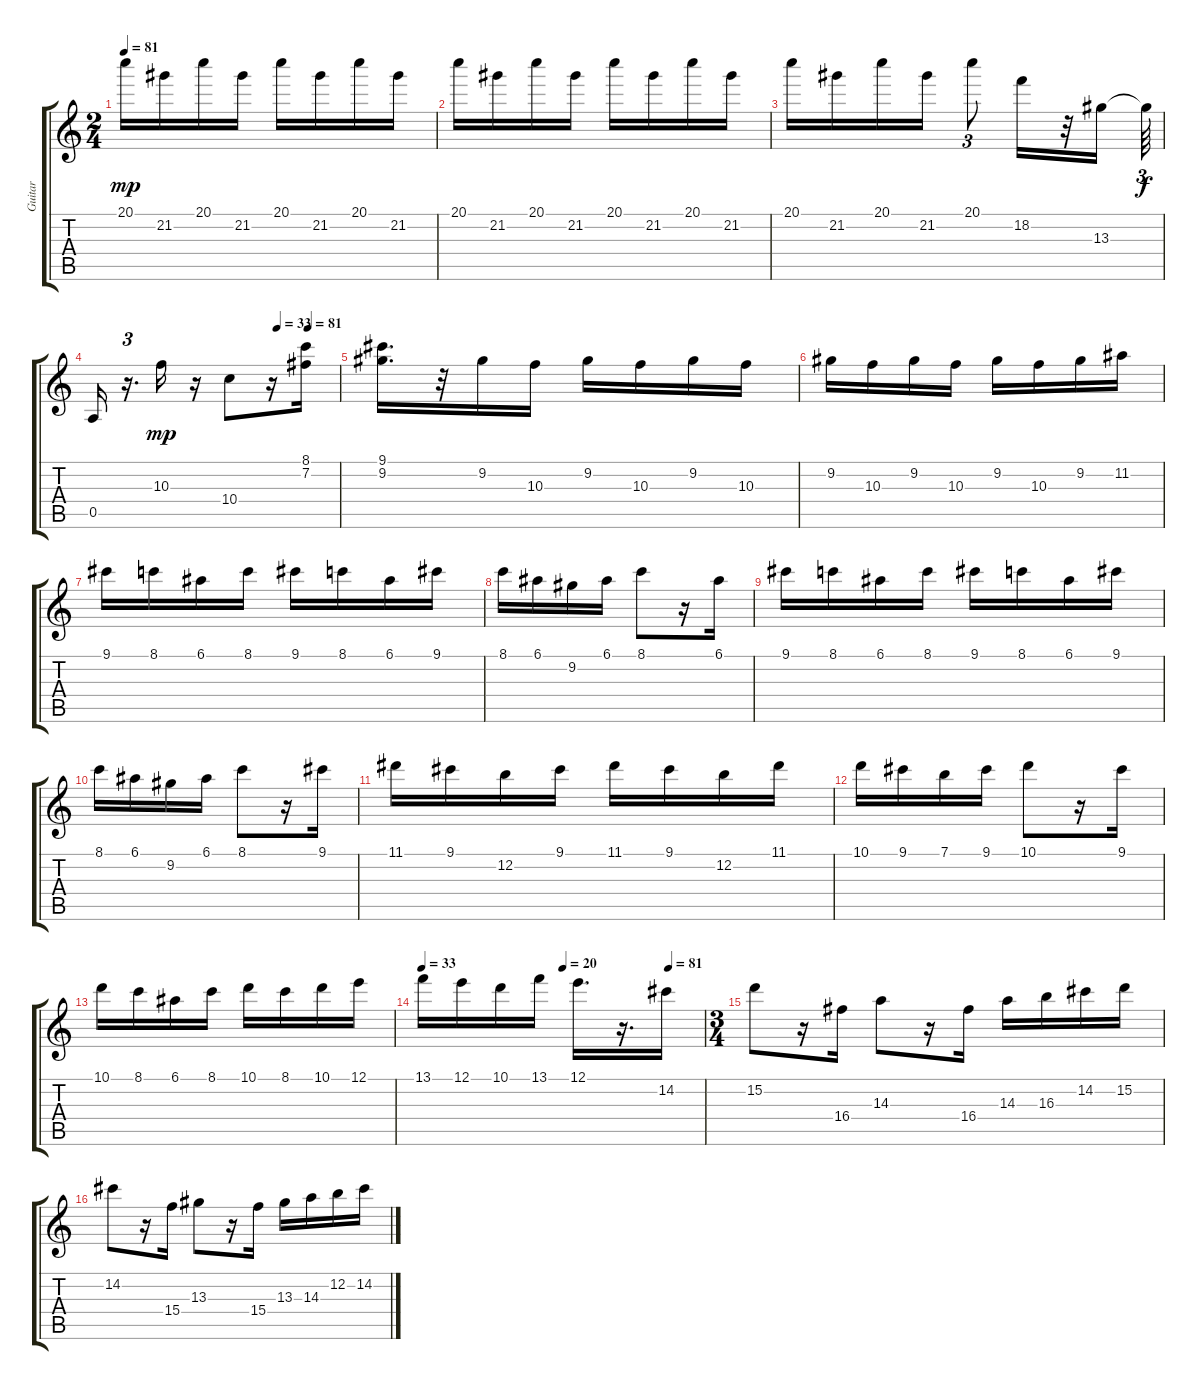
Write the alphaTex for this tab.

\track ("Guitar" "Guitar") {mute instrument distortionguitar}
\staff {score tabs}
\tuning (E4 B3 G3 D3 A2 E2) {hide}
\ts (2 4)
\tempo 81
\clef g2
\ks c
20.1.16{dy mp} 21.2.16 20.1.16 21.2.16 20.1.16 21.2.16 20.1.16 21.2.16 |
20.1.16 21.2.16 20.1.16 21.2.16 20.1.16 21.2.16 20.1.16 21.2.16 |
20.1.16 21.2.16 20.1.16 21.2.16 20.1.8{tu (3 2)} 18.2.16 r.32 13.3.16 13.3{t}.64{tu (3 2) dy f} |
\tempo (33 0.75)
\tempo (81 0.875)
0.5.16 r.16{d tu (3 2)} 10.3.16{dy mp} r.16 10.4.8 r.16 (8.1 7.2).16 |
(9.1 9.2).16{d} r.32 9.2.16 10.3.16 9.2.16 10.3.16 9.2.16 10.3.16 |
9.2.16 10.3.16 9.2.16 10.3.16 9.2.16 10.3.16 9.2.16 11.2.16 |
9.1.16 8.1.16 6.1.16 8.1.16 9.1.16 8.1.16 6.1.16 9.1.16 |
8.1.16 6.1.16 9.2.16 6.1.16 8.1.8 r.16 6.1.16 |
9.1.16 8.1.16 6.1.16 8.1.16 9.1.16 8.1.16 6.1.16 9.1.16 |
8.1.16 6.1.16 9.2.16 6.1.16 8.1.8 r.16 9.1.16 |
11.1.16 9.1.16 12.2.16 9.1.16 11.1.16 9.1.16 12.2.16 11.1.16 |
10.1.16 9.1.16 7.1.16 9.1.16 10.1.8 r.16 9.1.16 |
10.1.16 8.1.16 6.1.16 8.1.16 10.1.16 8.1.16 10.1.16 12.1.16 |
\tempo 33
\tempo (20 0.5)
\tempo (81 0.875)
13.1.16 12.1.16 10.1.16 13.1.16 12.1.16{d} r.16{d} 14.2.16 |
\ts (3 4)
15.2.8 r.16 16.4.16 14.3.8 r.16 16.4.16 14.3.16 16.3.16 14.2.16 15.2.16 |
14.2.8 r.16 15.4.16 13.3.8 r.16 15.4.16 13.3.16 14.3.16 12.2.16 14.2.16
